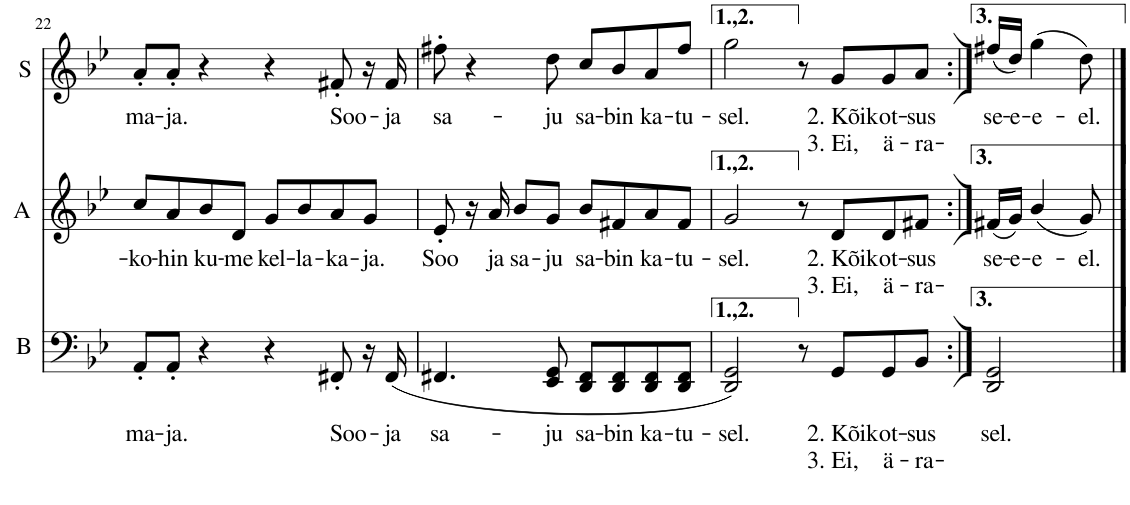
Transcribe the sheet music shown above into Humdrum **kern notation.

**kern	**text	**text	**kern	**text	**text	**kern	**text	**text
*part3	*part3	*part3	*part2	*part2	*part2	*part1	*part1	*part1
*staff3	*staff3	*staff3	*staff2	*staff2	*staff2	*staff1	*staff1	*staff1
*I"B	*	*	*I"A	*	*	*I"S	*	*
*I'B	*	*	*I'A	*	*	*I'S	*	*
!!LO:PB:g=z
*clefF4	*	*	*clefG2	*	*	*clefG2	*	*
*k[b-e-]	*	*	*k[b-e-]	*	*	*k[b-e-]	*	*
*M4/4	*	*	*M4/4	*	*	*M4/4	*	*
=22	=22	=22	=22	=22	=22	=22	=22	=22
!	!LO:LY:b	!	!	!LO:LY:b	!	!	!LO:LY:b	!
8AA'/L	ma-	.	8cc/L	-ko-	.	8a'/L	ma-	.
!	!LO:LY:b	!	!	!LO:LY:b	!	!	!LO:LY:b	!
8AA'/J	-ja.	.	8a/	-hin	.	8a'/J	-ja.	.
!	!	!	!	!LO:LY:b	!	!	!	!
4r	.	.	8b-/	ku-	.	4r	.	.
!	!	!	!	!LO:LY:b	!	!	!	!
.	.	.	8d/J	-me	.	.	.	.
!	!	!	!	!LO:LY:b	!	!	!	!
4r	.	.	8g/L	kel-	.	4r	.	.
!	!	!	!	!LO:LY:b	!	!	!	!
.	.	.	8b-/	-la-	.	.	.	.
!	!LO:LY:b	!	!	!LO:LY:b	!	!	!LO:LY:b	!
8FF#X'/	Soo-	.	8a/	-ka-	.	8f#X'/	Soo-	.
!	!	!	!	!LO:LY:b	!	!	!	!
16r	.	.	8g/J	-ja.	.	16r	.	.
!	!LO:LY:b	!	!	!	!	!	!LO:LY:b	!
(16FF#/	-ja	.	.	.	.	16f#/	-ja	.
=23	=23	=23	=23	=23	=23	=23	=23	=23
!	!LO:LY:b	!	!	!LO:LY:b	!	!	!LO:LY:b	!
4.FF#X/	sa-	.	8e-'/	Soo	.	8ff#X'\	sa-	.
.	.	.	16r	.	.	4r	.	.
!	!	!	!	!LO:LY:b	!	!	!	!
.	.	.	16a/	ja	.	.	.	.
!	!	!	!	!LO:LY:b	!	!	!	!
.	.	.	8b-/L	sa-	.	.	.	.
!	!LO:LY:b	!	!	!LO:LY:b	!	!	!LO:LY:b	!
8EE-/ 8GG/	-ju	.	8g/J	-ju	.	8dd\	-ju	.
!	!LO:LY:b	!	!	!LO:LY:b	!	!	!LO:LY:b	!
8DD/ 8FF#/L	sa-	.	8b-/L	sa-	.	8cc/L	-sa-	.
!	!LO:LY:b	!	!	!LO:LY:b	!	!	!LO:LY:b	!
8DD/ 8FF#/	-bin	.	8f#X/	-bin	.	8b-/	-bin	.
!	!LO:LY:b	!	!	!LO:LY:b	!	!	!LO:LY:b	!
8DD/ 8FF#/	ka-	.	8a/	ka-	.	8a/	ka-	.
!	!LO:LY:b	!	!	!LO:LY:b	!	!	!LO:LY:b	!
8DD/ 8FF#/J	-tu-	.	8f#/J	-tu-	.	8ff#/J	-tu-	.
=24	=24	=24	=24	=24	=24	=24	=24	=24
!	!LO:LY:b	!	!	!LO:LY:b	!	!	!LO:LY:b	!
2DD/ 2GG/)	-sel.	.	2g/	-sel.	.	2gg\	-sel.	.
8r	.	.	8r	.	.	8r	.	.
!	!LO:LY:b	!LO:LY:b	!	!LO:LY:b	!LO:LY:b	!	!LO:LY:b	!LO:LY:b
8GG/L	2. Kõik	3. Ei,	8d/L	2. Kõik	3. Ei,	8g/L	2. Kõik	3. Ei,
!	!LO:LY:b	!LO:LY:b	!	!LO:LY:b	!LO:LY:b	!	!LO:LY:b	!LO:LY:b
8GG/	ot-	ä-	8d/	ot-	ä-	8g/	ot-	ä-
!	!LO:LY:b	!LO:LY:b	!	!LO:LY:b	!LO:LY:b	!	!LO:LY:b	!LO:LY:b
8BB-/J	-sus	-ra-	8f#X/J	-sus	-ra-	8a/J	-sus	-ra-
=25:|!	=25:|!	=25:|!	=25:|!	=25:|!	=25:|!	=25:|!	=25:|!	=25:|!
!	!LO:LY:b	!	!	!LO:LY:b	!	!	!LO:LY:b	!
2DD/ 2GG/	sel.	.	(16f#X/LL	se-	.	(16ff#X/LL	se-	.
!	!	!	!	!LO:LY:b	!	!	!LO:LY:b	!
.	.	.	16g/JJ)	-e-	.	16dd/JJ)	-e-	.
!	!	!	!	!LO:LY:b	!	!	!LO:LY:b	!
.	.	.	(4b-/	-e-	.	(4gg\	-e-	.
!	!	!	!	!LO:LY:b	!	!	!LO:LY:b	!
.	.	.	8g/)	-el.	.	8dd\)	-el.	.
==	==	==	==	==	==	==	==	==
*-	*-	*-	*-	*-	*-	*-	*-	*-
